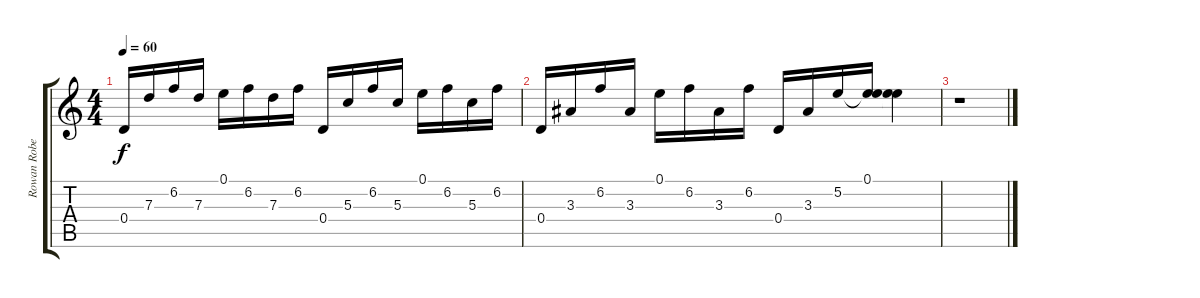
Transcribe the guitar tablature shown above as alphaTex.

\track ("Rowan Robertson II" "Rowan Robe") {instrument acousticguitarnylon}
\staff {score tabs}
\tuning (E4 B3 G3 D3 A2 D2) {hide}
\ts (4 4)
\tempo 60
\clef g2
\ks c
0.4.16{dy f} 7.3.16 6.2.16 7.3.16 0.1.16 6.2.16 7.3.16 6.2.16 0.4.16 5.3.16 6.2.16 5.3.16 0.1.16 6.2.16 5.3.16 6.2.16 |
0.4.16 3.3.16 6.2.16 3.3.16 0.1.16 6.2.16 3.3.16 6.2.16 0.4.16 3.3.16 5.2.16 (0.1 5.2{t}).16 (0.1{t} 5.2{t}).4 |
r.1
